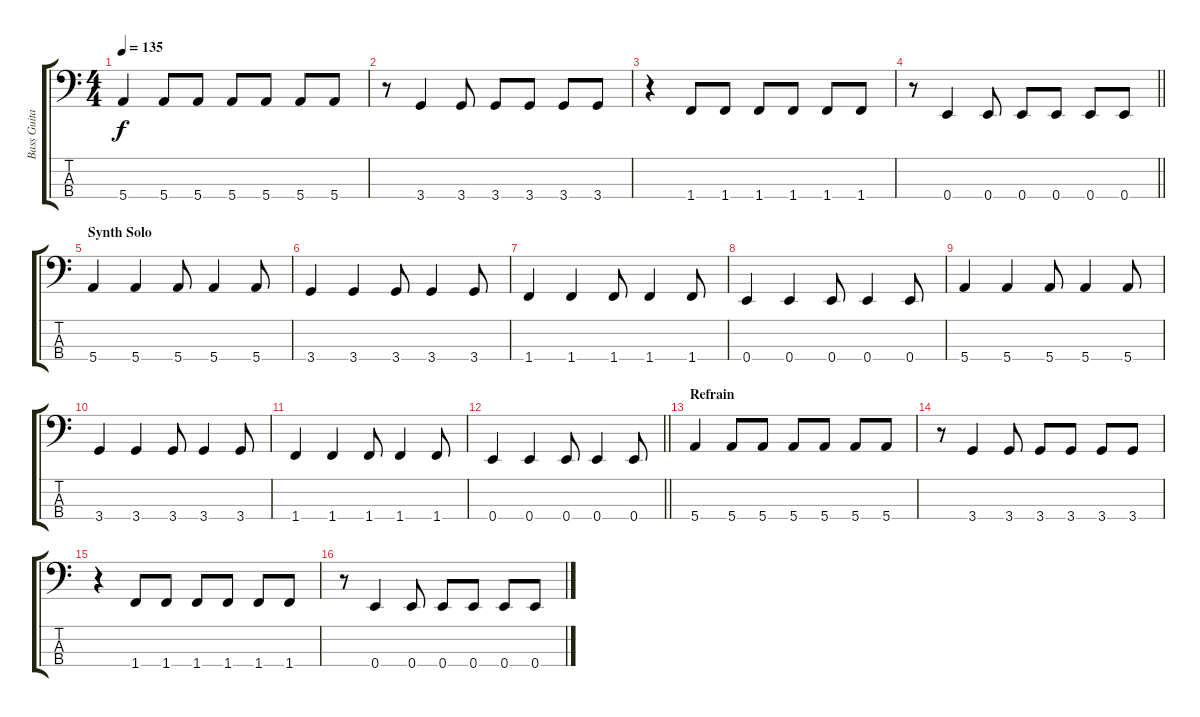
\track ("Bass Guitar" "Bass Guita") {instrument electricbassfinger}
\staff {score tabs}
\tuning (G2 D2 A1 E1) {hide}
\ts (4 4)
\tempo 135
\clef f4
\ks c
5.4.4{dy f} 5.4.8 5.4.8 5.4.8 5.4.8 5.4.8 5.4.8 |
r.8 3.4.4 3.4.8 3.4.8 3.4.8 3.4.8 3.4.8 |
r.4 1.4.8 1.4.8 1.4.8 1.4.8 1.4.8 1.4.8 |
\barLineRight lightlight
r.8 0.4.4 0.4.8 0.4.8 0.4.8 0.4.8 0.4.8 |
\section ("" "Synth Solo")
5.4.4 5.4.4 5.4.8 5.4.4 5.4.8 |
3.4.4 3.4.4 3.4.8 3.4.4 3.4.8 |
1.4.4 1.4.4 1.4.8 1.4.4 1.4.8 |
0.4.4 0.4.4 0.4.8 0.4.4 0.4.8 |
5.4.4 5.4.4 5.4.8 5.4.4 5.4.8 |
3.4.4 3.4.4 3.4.8 3.4.4 3.4.8 |
1.4.4 1.4.4 1.4.8 1.4.4 1.4.8 |
\barLineRight lightlight
0.4.4 0.4.4 0.4.8 0.4.4 0.4.8 |
\section ("" "Refrain")
5.4.4 5.4.8 5.4.8 5.4.8 5.4.8 5.4.8 5.4.8 |
r.8 3.4.4 3.4.8 3.4.8 3.4.8 3.4.8 3.4.8 |
r.4 1.4.8 1.4.8 1.4.8 1.4.8 1.4.8 1.4.8 |
r.8 0.4.4 0.4.8 0.4.8 0.4.8 0.4.8 0.4.8
